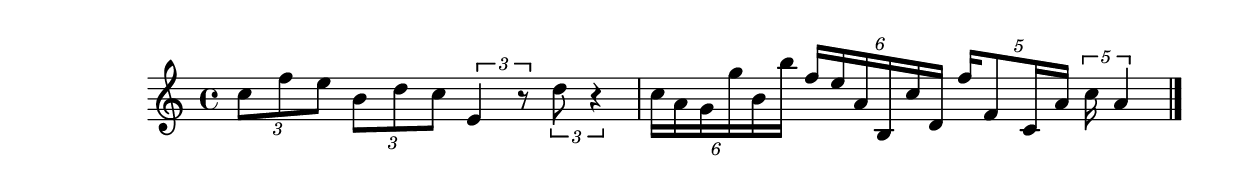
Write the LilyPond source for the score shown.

\version "2.16.2"

\header {
  dedication=""
  title=""
  subtitle=""
  subsubtitle=""
  poet=""
  meter=""
  piece=""
  composer=""
  arranger=""
  opus=""
  instrument=""
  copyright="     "
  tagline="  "
}

liniaroAa =
\relative c''
{
  \clef treble
  \key c \major
  \time 4/4
  \times 2/3 { c8 f e } \times 2/3 { b d c } \times 2/3 { e,4 r8 } \times 2/3 { d' r4 }  |
  \times 4/6 { c16 a g g' b, b' } \times 4/6 { f e a, b, c' d, } \times 4/5 { f' f,8 c16 a' } \times 4/5 { c a4 }  \bar "|."
}

\score {
  \new StaffGroup {
    \override Score.RehearsalMark #'self-alignment-X = #LEFT
    <<
      \new Staff \with {instrumentName = #"" shortInstrumentName = #" "} \liniaroAa
    >>
  }
  \layout {}
}
